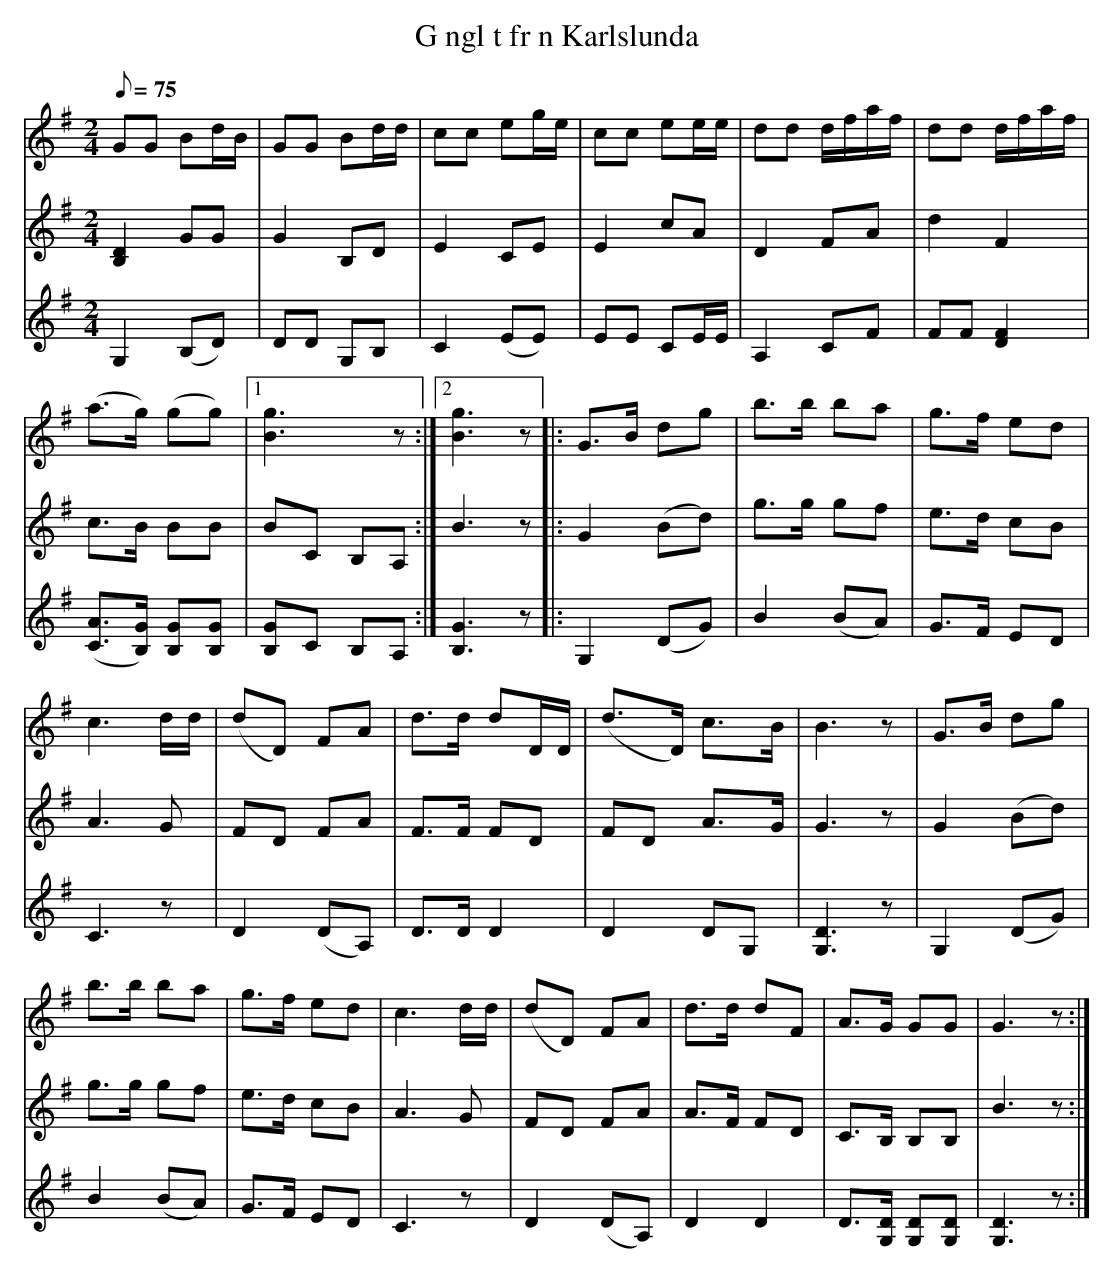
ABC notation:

X:1
T: G ngl t fr n Karlslunda
M: 2/4
L: 1/8
Q: 75
K:G
GG Bd/2B/2|GG Bd/2d/2|cc eg/2e/2|cc ee/2e/2|dd d/2f/2a/2f/2|dd d/2f/2a/2f/2|
(a3/2g/2) (gg)|1[g3B3] z:|2[g3B3] z|:G3/2B/2 dg|b3/2b/2 ba|g3/2f/2 ed|
c3 d/2d/2|(dD) FA|d3/2d/2 dD/2D/2|(d3/2D/2) c3/2B/2|B3 z|G3/2B/2 dg|
b3/2b/2 ba|g3/2f/2 ed|c3 d/2d/2|(dD) FA|d3/2d/2 dF|A3/2G/2 GG|G3 z:|
V:2
[D2B,2] GG|G2 B,D|E2 CE|E2 cA|D2 FA|d2 F2|
c3/2B/2 BB|1 BC B,A,:|2 B3 z|:G2 (Bd)|g3/2g/2 gf|e3/2d/2 cB|
A3 G|FD FA|F3/2F/2 FD|FD A3/2G/2|G3 z|G2 (Bd)|
g3/2g/2 gf|e3/2d/2 cB|A3 G|FD FA|A3/2F/2 FD|C3/2B,/2 B,B,|B3 z:|
V:3
G,2 (B,D)|DD G,B,|C2 (EE) | EE CE/2E/2|A,2 CF|FF [F2D2]|
([A3/2C3/2][G/2B,/2]) [GB,][GB,] |1 [GB,]C B,A,:|2 [G3B,3] z|:G,2 (DG)|B2 (BA)|G3/2F/2 ED|
C3 z|D2 (DA,) |D3/2D/2 D2|D2 DG,|[D3G,3] z|G,2 (DG) |
B2 (BA)|G3/2F/2 ED|C3 z|D2 (DA,) |D2 D2|D3/2[D/2G,/2] [DG,][DG,]|[D3G,3] z:|
